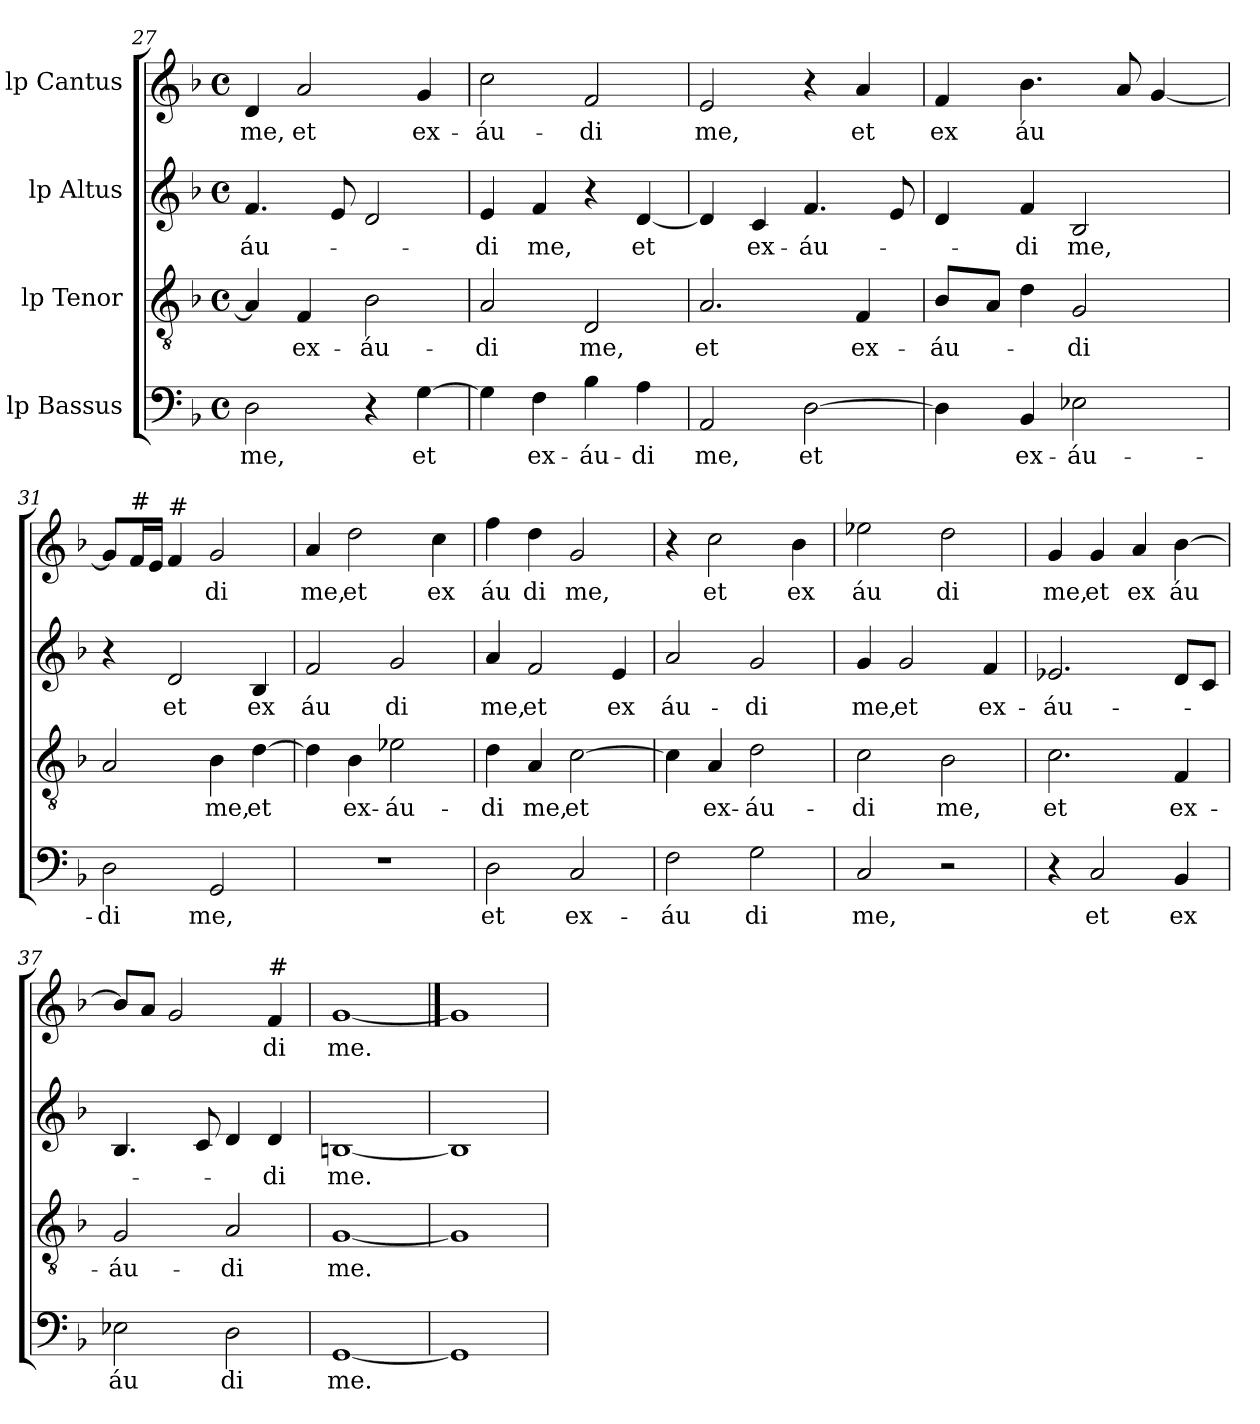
**kern	**text	**kern	**text	**kern	**text	**kern	**text
*part4	*part4	*part3	*part3	*part2	*part2	*part1	*part1
*staff4	*staff4	*staff3	*staff3	*staff2	*staff2	*staff1	*staff1
*I"lp Bassus	*	*I"lp Tenor	*	*I"lp Altus	*	*I"lp Cantus	*
*clefF4	*	*clefGv2	*	*clefG2	*	*clefG2	*
*k[b-]	*	*k[b-]	*	*k[b-]	*	*k[b-]	*
*F:	*	*F:	*	*F:	*	*F:	*
*M4/4	*	*M4/4	*	*M4/4	*	*M4/4	*
*met(c)	*	*met(c)	*	*met(c)	*	*met(c)	*
=27	=27	=27	=27	=27	=27	=27	=27
!	!LO:LY:b:cj	!	!	!	!LO:LY:b:cj	!	!LO:LY:b:cj
2D\	me,	4A/]	.	4.f/	-áu-	4d/	me,
!	!	!	!LO:LY:b:cj	!	!	!	!LO:LY:b:cj
.	.	4F/	ex-	.	.	2a/	et
.	.	.	.	8e/	.	.	.
!	!	!	!LO:LY:b:cj	!	!	!	!
4r	.	2B-\	-áu-	2d/	.	.	.
!	!LO:LY:b:cj	!	!	!	!	!	!LO:LY:b:cj
[>4G\	et	.	.	.	.	4g/	ex-
=28	=28	=28	=28	=28	=28	=28	=28
!	!	!	!LO:LY:b:cj	!	!LO:LY:b:cj	!	!LO:LY:b:cj
4G\]	.	2A/	-di	4e/	-di	2cc\	-áu-
!	!LO:LY:b:cj	!	!	!	!LO:LY:b:cj	!	!
4F\	ex-	.	.	4f/	me,	.	.
!	!LO:LY:b:cj	!	!LO:LY:b:cj	!	!	!	!LO:LY:b:cj
4B-\	-áu-	2D/	me,	4r	.	2f/	-di
!	!LO:LY:b:cj	!	!	!	!LO:LY:b:cj	!	!
4A\	-di	.	.	[<4d/	et	.	.
=29	=29	=29	=29	=29	=29	=29	=29
!	!LO:LY:b:cj	!	!LO:LY:b:cj	!	!	!	!LO:LY:b:cj
2AA/	me,	2.A/	et	4d/]	.	2e/	me,
!	!	!	!	!	!LO:LY:b:cj	!	!
.	.	.	.	4c/	ex-	.	.
!	!LO:LY:b:cj	!	!	!	!LO:LY:b:cj	!	!
[<2D\	et	.	.	4.f/	-áu-	4r	.
!	!	!	!LO:LY:b:cj	!	!	!	!LO:LY:b:cj
.	.	4F/	ex-	.	.	4a/	et
.	.	.	.	8e/	.	.	.
!!LO:LB:g=z
=30	=30	=30	=30	=30	=30	=30	=30
!	!	!	!LO:LY:b:cj	!	!	!	!LO:LY:b:cj
*	*	*	*	*^	*	*	*
4D\]	.	8B-/L	-áu-	4d/	16ryy	.	4f/	ex
.	.	.	.	.	64ryy	.	.	.
.	.	.	.	.	2ryy	.	.	.
.	.	8A/J	.	.	.	.	.	.
!	!LO:LY:b:cj	!	!	!	!	!LO:LY:b:cj	!	!LO:LY:b:cj
4BB-/	ex-	4d\	.	4f/	.	-di	4.b-\	áu
!	!LO:LY:b:cj	!	!LO:LY:b:cj	!	!	!LO:LY:b:cj	!	!
2E-X\	-áu-	2G/	-di	2B-/	.	me,	.	.
.	.	.	.	.	4ryy	.	.	.
.	.	.	.	.	.	.	8a/	.
.	.	.	.	.	.	.	[<4g/	.
.	.	.	.	.	8ryy	.	.	.
.	.	.	.	.	32.ryy	.	.	.
=31	=31	=31	=31	=31	=31	=31	=31	=31
!	!LO:LY:b:cj	!	!	!	!	!	!	!
*	*	*	*	*v	*v	*	*	*
2D\	-di	2A/	.	4r	.	8g/L]	.
!	!	!	!	!	!	!LO:TX:a:t=#	!
.	.	.	.	.	.	16f/	.
.	.	.	.	.	.	16e/J	.
!	!	!	!	!	!	!LO:TX:a:t=#	!
!	!	!	!	!	!LO:LY:b:cj	!	!
.	.	.	.	2d/	et	4f/	.
!	!LO:LY:b:cj	!	!LO:LY:b:cj	!	!	!	!LO:LY:b:cj
2GG/	me,	4B-\	me,	.	.	2g/	di
!	!	!	!LO:LY:b:cj	!	!LO:LY:b:cj	!	!
.	.	[>4d\	et	4B-/	ex	.	.
=32	=32	=32	=32	=32	=32	=32	=32
!	!	!	!	!	!LO:LY:b:cj	!	!LO:LY:b:cj
1r	.	4d\]	.	2f/	áu	4a/	me,
!	!	!	!LO:LY:b:cj	!	!	!	!LO:LY:b:cj
.	.	4B-\	ex-	.	.	2dd\	et
!	!	!	!LO:LY:b:cj	!	!LO:LY:b:cj	!	!
.	.	2e-X\	-áu-	2g/	di	.	.
!	!	!	!	!	!	!	!LO:LY:b:cj
.	.	.	.	.	.	4cc\	ex
=33	=33	=33	=33	=33	=33	=33	=33
!	!LO:LY:b:cj	!	!LO:LY:b:cj	!	!LO:LY:b:cj	!	!LO:LY:b:cj
2D\	et	4d\	-di	4a/	me,	4ff\	áu
!	!	!	!LO:LY:b:cj	!	!LO:LY:b:cj	!	!LO:LY:b:cj
.	.	4A/	me,	2f/	et	4dd\	di
!	!LO:LY:b:cj	!	!LO:LY:b:cj	!	!	!	!LO:LY:b:cj
2C/	ex-	[<2c\	et	.	.	2g/	me,
!	!	!	!	!	!LO:LY:b:cj	!	!
.	.	.	.	4e/	ex	.	.
!!LO:LB:g=z
=34	=34	=34	=34	=34	=34	=34	=34
!	!LO:LY:b:cj	!	!	!	!LO:LY:b:cj	!	!
2F\	-áu	4c\]	.	2a/	áu-	4r	.
!	!	!	!LO:LY:b:cj	!	!	!	!LO:LY:b:cj
.	.	4A/	ex-	.	.	2cc\	et
!	!LO:LY:b:cj	!	!LO:LY:b:cj	!	!LO:LY:b:cj	!	!
2G\	di	2d\	-áu-	2g/	-di	.	.
!	!	!	!	!	!	!	!LO:LY:b:cj
.	.	.	.	.	.	4b-\	ex
=35	=35	=35	=35	=35	=35	=35	=35
!	!LO:LY:b:cj	!	!LO:LY:b:cj	!	!LO:LY:b:cj	!	!LO:LY:b:cj
2C/	me,	2c\	-di	4g/	me,	2ee-X\	áu
!	!	!	!	!	!LO:LY:b:cj	!	!
.	.	.	.	2g/	et	.	.
!	!	!	!LO:LY:b:cj	!	!	!	!LO:LY:b:cj
2r	.	2B-\	me,	.	.	2dd\	di
!	!	!	!	!	!LO:LY:b:cj	!	!
.	.	.	.	4f/	ex-	.	.
=36	=36	=36	=36	=36	=36	=36	=36
!	!	!	!LO:LY:b:cj	!	!LO:LY:b:cj	!	!LO:LY:b:cj
4r	.	2.c\	et	2.e-X/	-áu-	4g/	me,
!	!LO:LY:b:cj	!	!	!	!	!	!LO:LY:b:cj
2C/	et	.	.	.	.	4g/	et
!	!	!	!	!	!	!	!LO:LY:b:cj
.	.	.	.	.	.	4a/	ex
!	!LO:LY:b:cj	!	!LO:LY:b:cj	!	!	!	!LO:LY:b:cj
4BB-/	ex	4F/	ex-	8d/L	.	[>4b-\	áu
.	.	.	.	8c/J	.	.	.
=37	=37	=37	=37	=37	=37	=37	=37
!	!LO:LY:b:cj	!	!LO:LY:b:cj	!	!	!	!
2E-X\	áu	2G/	-áu-	4.B-/	.	8b-/L]	.
.	.	.	.	.	.	8a/J	.
.	.	.	.	.	.	2g/	.
.	.	.	.	8c/	.	.	.
!	!LO:LY:b:cj	!	!LO:LY:b:cj	!	!	!	!
2D\	di	2A/	-di	4d/	.	.	.
!	!	!	!	!	!	!LO:TX:a:t=#	!
!	!	!	!	!	!LO:LY:b:cj	!	!LO:LY:b:cj
.	.	.	.	4d/	-di	4f/	di
=38	=38	=38	=38	=38	=38	=38	=38
!	!LO:LY:b:cj	!	!LO:LY:b:cj	!	!LO:LY:b:cj	!	!LO:LY:b:cj
[1GG	me.	[1G	me.	[1Bn	me.	[1g	me.
=39	==39	=39	==39	=39	==39	==39	==39
1GG]	.	1G]	.	1B]	.	1g]	.
=	=	=	=	=	=	=	=
*-	*-	*-	*-	*-	*-	*-	*-
